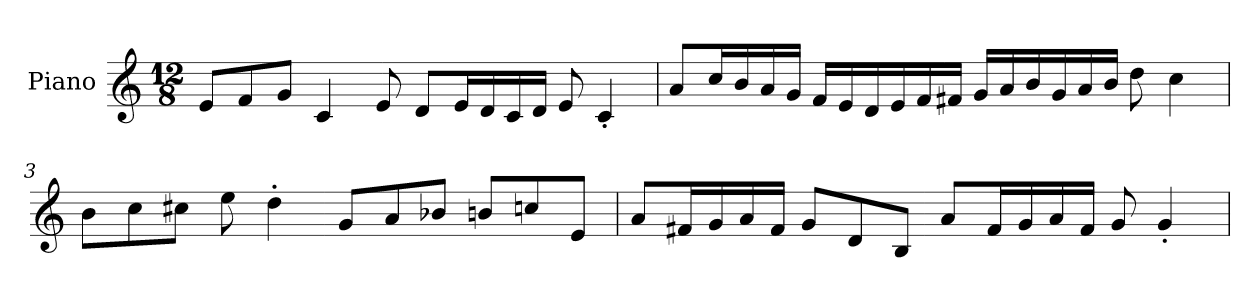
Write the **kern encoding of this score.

**kern
*part1
*staff1
*I"Piano
*I'Pno.
*clefG2
*k[]
*M12/8
*MM120
=1
8e/L
8f/
8g/J
4c/
8e/
8d/L
16e/L
16d/
16c/
16d/JJ
8e/
4c'/
=2
8a/L
16cc/L
16b/
16a/
16g/JJ
16f/LL
16e/
16d/
16e/
16f/
16f#X/JJ
16g/LL
16a/
16b/
16g/
16a/
16b/JJ
8dd\
4cc\
!!LO:LB:g=z
=3
8b\L
8cc\
8cc#X\J
8ee\
4dd'\
8g/L
8a/
8b-X/J
8bn/L
8ccn/
8e/J
=4
8a/L
16f#X/L
16g/
16a/
16f#/JJ
8g/L
8d/
8B/J
8a/L
16f#/L
16g/
16a/
16f#/JJ
8g/
4g'/
=
*-
